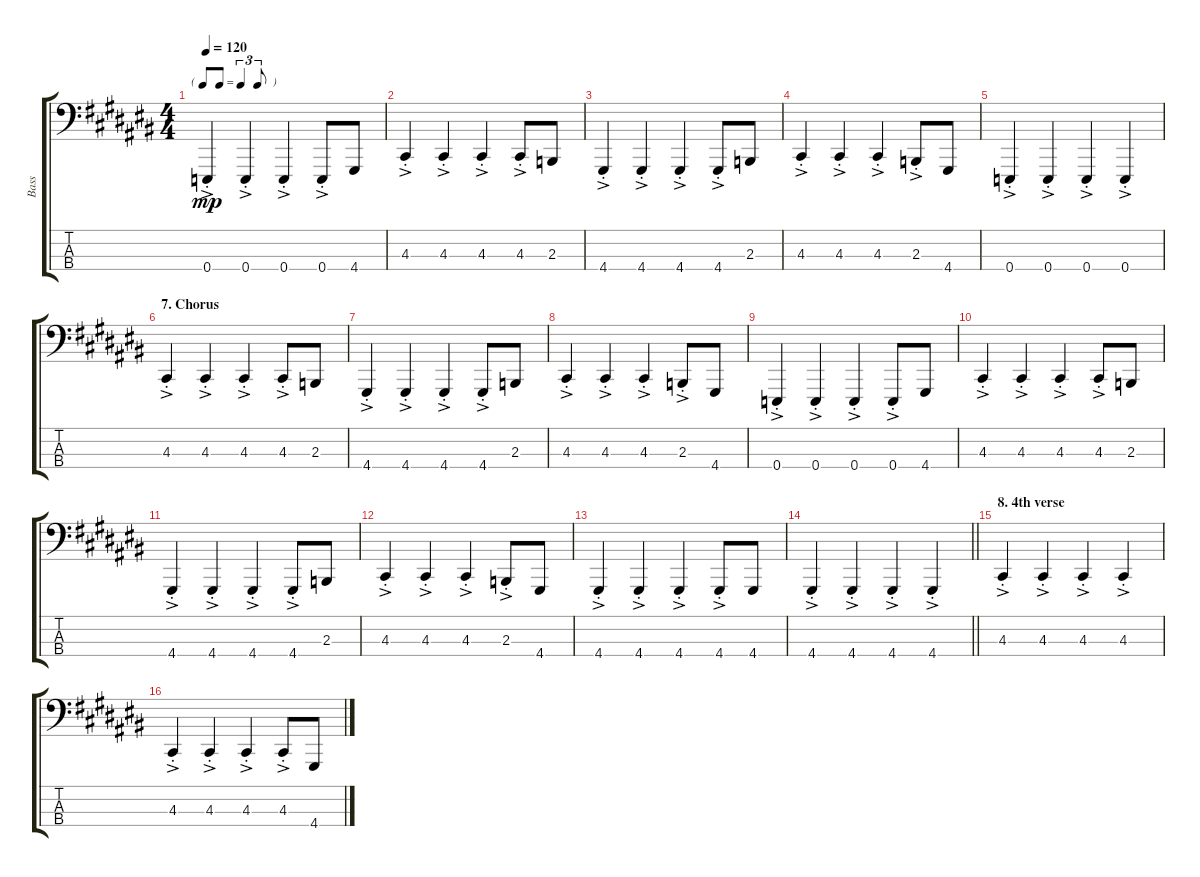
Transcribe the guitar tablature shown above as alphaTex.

\track ("Bass" "Bass") {mute instrument acousticgrandpiano}
\staff {score tabs}
\tuning (G2 D2 A1 E1) {hide}
\ts (4 4)
\tf triplet8th
\tempo 120
\clef f4
\ks c#
0.4{ac st}.4{dy mp} 0.4{ac st}.4 0.4{ac st}.4 0.4{ac st}.8 4.4.8 |
4.3{ac st}.4 4.3{ac st}.4 4.3{ac st}.4 4.3{ac st}.8 2.3.8 |
4.4{ac st}.4 4.4{ac st}.4 4.4{ac st}.4 4.4{ac st}.8 2.3.8 |
4.3{ac st}.4 4.3{ac st}.4 4.3{ac st}.4 2.3{ac st}.8 4.4.8 |
0.4{ac st}.4 0.4{ac st}.4 0.4{ac st}.4 0.4{ac st}.4 |
\section ("" "7. Chorus")
4.3{ac st}.4 4.3{ac st}.4 4.3{ac st}.4 4.3{ac st}.8 2.3.8 |
4.4{ac st}.4 4.4{ac st}.4 4.4{ac st}.4 4.4{ac st}.8 2.3.8 |
4.3{ac st}.4 4.3{ac st}.4 4.3{ac st}.4 2.3{ac st}.8 4.4.8 |
0.4{ac st}.4 0.4{ac st}.4 0.4{ac st}.4 0.4{ac st}.8 4.4.8 |
4.3{ac st}.4 4.3{ac st}.4 4.3{ac st}.4 4.3{ac st}.8 2.3.8 |
4.4{ac st}.4 4.4{ac st}.4 4.4{ac st}.4 4.4{ac st}.8 2.3.8 |
4.3{ac st}.4 4.3{ac st}.4 4.3{ac st}.4 2.3{ac st}.8 4.4.8 |
4.4{ac st}.4 4.4{ac st}.4 4.4{ac st}.4 4.4{ac st}.8 4.4.8 |
\barLineRight lightlight
4.4{ac st}.4 4.4{ac st}.4 4.4{ac st}.4 4.4{ac st}.4 |
\section ("" "8. 4th verse")
4.3{ac st}.4 4.3{ac st}.4 4.3{ac st}.4 4.3{ac st}.4 |
4.3{ac st}.4 4.3{ac st}.4 4.3{ac st}.4 4.3{ac st}.8 4.4.8
